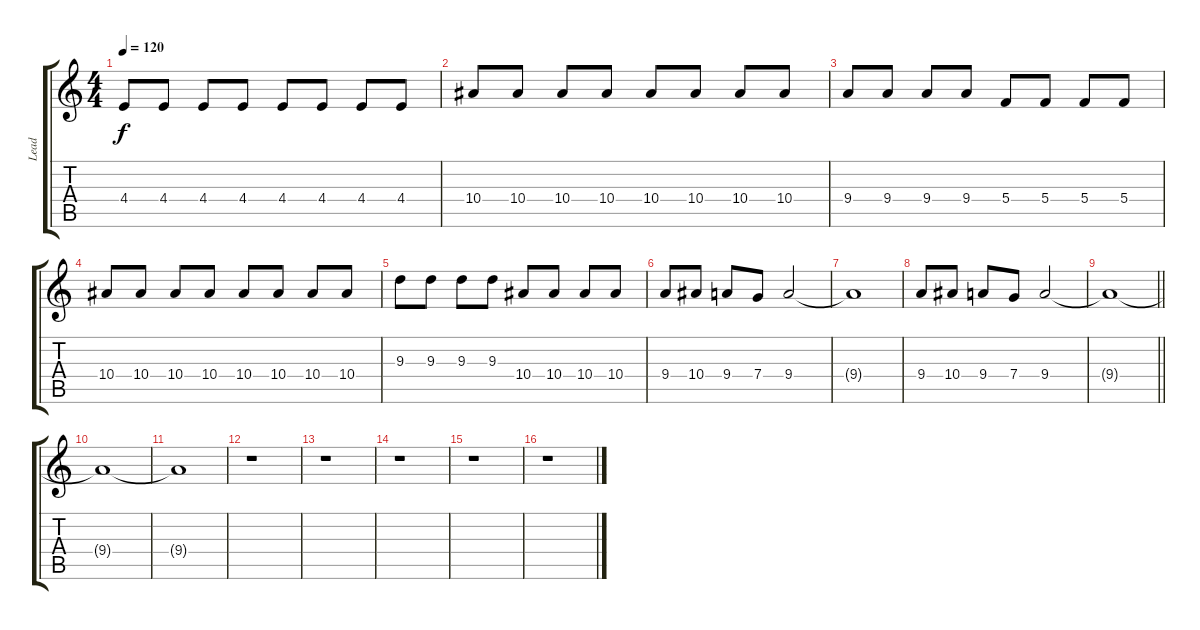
\track ("Lead" "Lead") {instrument distortionguitar}
\staff {score tabs}
\tuning (D4 A3 F3 C3 G2 D2) {hide}
\ts (4 4)
\tempo 120
\clef g2
\ks c
4.4.8{dy f} 4.4.8 4.4.8 4.4.8 4.4.8 4.4.8 4.4.8 4.4.8 |
10.4.8 10.4.8 10.4.8 10.4.8 10.4.8 10.4.8 10.4.8 10.4.8 |
9.4.8 9.4.8 9.4.8 9.4.8 5.4.8 5.4.8 5.4.8 5.4.8 |
10.4.8 10.4.8 10.4.8 10.4.8 10.4.8 10.4.8 10.4.8 10.4.8 |
9.3.8 9.3.8 9.3.8 9.3.8 10.4.8 10.4.8 10.4.8 10.4.8 |
9.4.8 10.4.8 9.4.8 7.4.8 9.4.2 |
9.4{t}.1 |
9.4.8 10.4.8 9.4.8 7.4.8 9.4.2{volume 0} |
\barLineRight lightlight
9.4{t}.1 |
9.4{t}.1 |
9.4{t}.1 |
r.1 |
r.1 |
r.1 |
r.1 |
r.1
